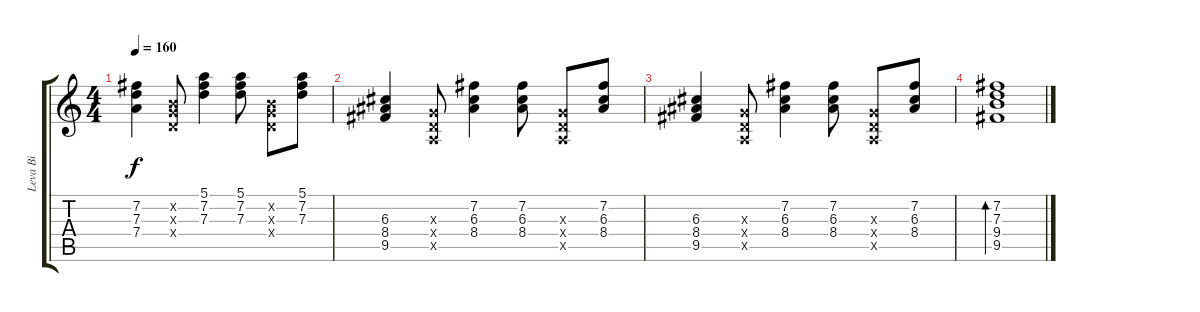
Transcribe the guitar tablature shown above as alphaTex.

\track ("Leva Bi" "Leva Bi") {instrument acousticguitarsteel}
\staff {score tabs}
\tuning (E4 B3 G3 D3 A2 E2) {hide}
\ts (4 4)
\tempo 160
\clef g2
\ks c
(7.2 7.3 7.4).4{dy f} (0.2{x} 0.3{x} 0.4{x}).8 (5.1 7.2 7.3).4 (5.1 7.2 7.3).8 (0.2{x} 0.3{x} 0.4{x}).8 (5.1 7.2 7.3).8 |
(6.3 8.4 9.5).4 (0.3{x} 0.4{x} 0.5{x}).8 (7.2 6.3 8.4).4 (7.2 6.3 8.4).8 (0.3{x} 0.4{x} 0.5{x}).8 (7.2 6.3 8.4).8 |
(6.3 8.4 9.5).4 (0.3{x} 0.4{x} 0.5{x}).8 (7.2 6.3 8.4).4 (7.2 6.3 8.4).8 (0.3{x} 0.4{x} 0.5{x}).8 (7.2 6.3 8.4).8 |
(7.2 7.3 9.4 9.5).1{bd 60}
